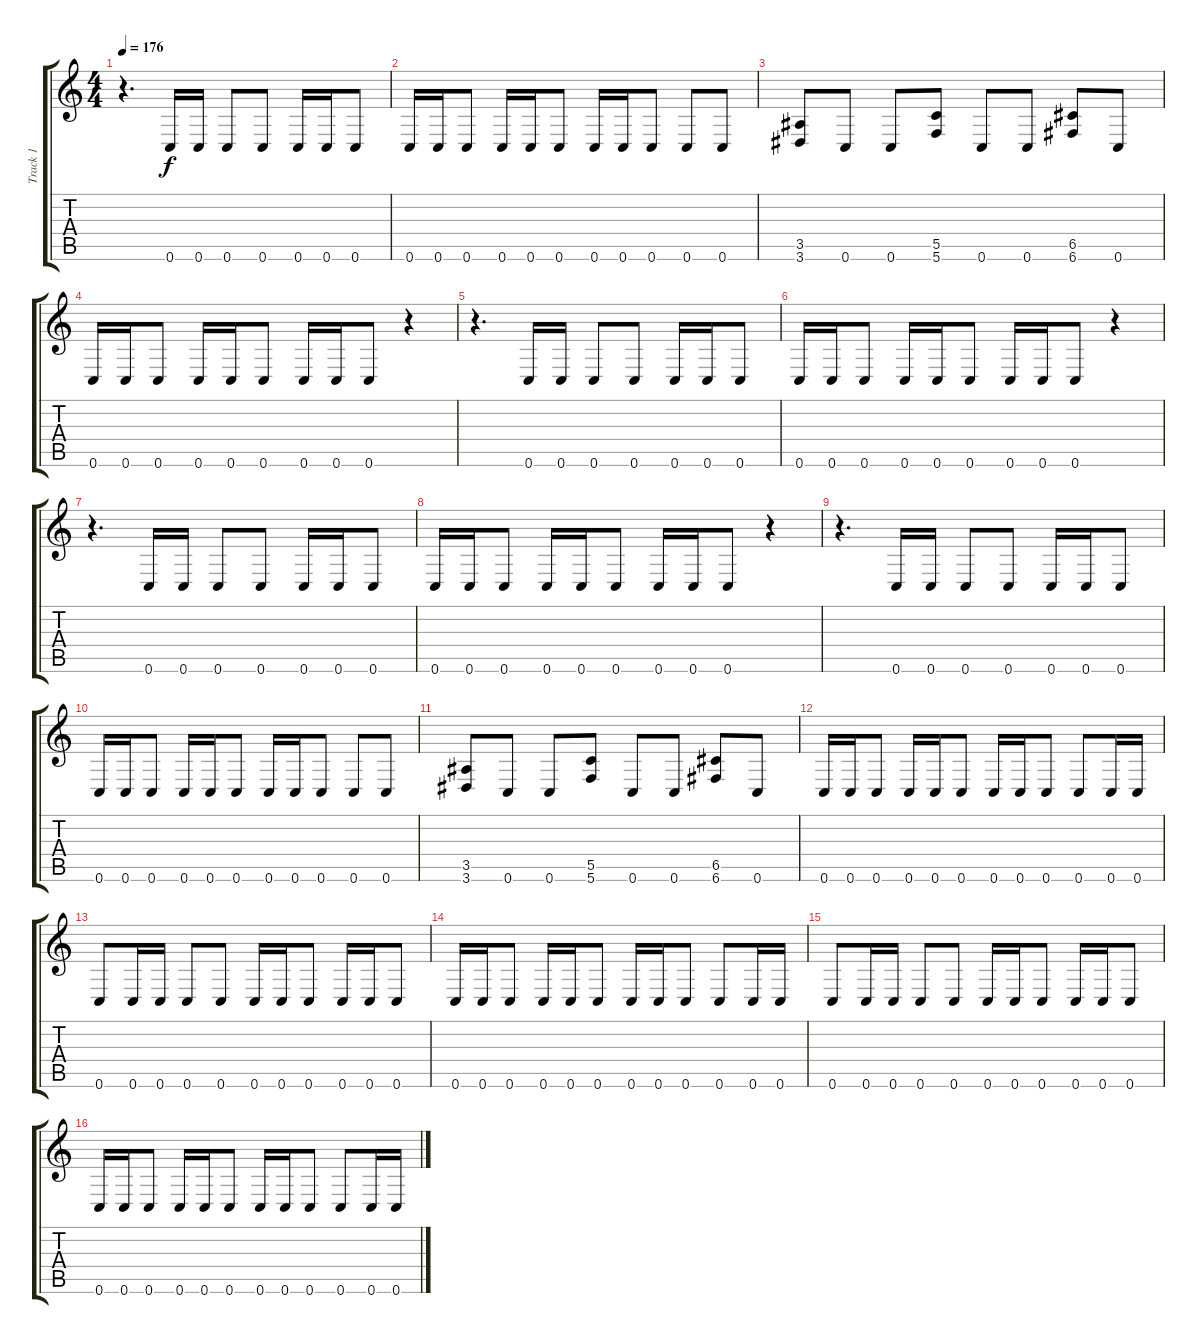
\track ("Track 1" "Track 1") {instrument distortionguitar}
\staff {score tabs}
\tuning (D4 A3 F3 C3 G2 C2) {hide}
\ts (4 4)
\tempo 176
\clef g2
\ks c
r.4{d dy f} 0.6.16 0.6.16 0.6.8 0.6.8 0.6.16 0.6.16 0.6.8 |
0.6.16 0.6.16 0.6.8 0.6.16 0.6.16 0.6.8 0.6.16 0.6.16 0.6.8 0.6.8 0.6.8 |
(3.5 3.6).8 0.6.8 0.6.8 (5.5 5.6).8 0.6.8 0.6.8 (6.5 6.6).8 0.6.8 |
0.6.16 0.6.16 0.6.8 0.6.16 0.6.16 0.6.8 0.6.16 0.6.16 0.6.8 r.4 |
r.4{d} 0.6.16 0.6.16 0.6.8 0.6.8 0.6.16 0.6.16 0.6.8 |
0.6.16 0.6.16 0.6.8 0.6.16 0.6.16 0.6.8 0.6.16 0.6.16 0.6.8 r.4 |
r.4{d} 0.6.16 0.6.16 0.6.8 0.6.8 0.6.16 0.6.16 0.6.8 |
0.6.16 0.6.16 0.6.8 0.6.16 0.6.16 0.6.8 0.6.16 0.6.16 0.6.8 r.4 |
r.4{d} 0.6.16 0.6.16 0.6.8 0.6.8 0.6.16 0.6.16 0.6.8 |
0.6.16 0.6.16 0.6.8 0.6.16 0.6.16 0.6.8 0.6.16 0.6.16 0.6.8 0.6.8 0.6.8 |
(3.5 3.6).8 0.6.8 0.6.8 (5.5 5.6).8 0.6.8 0.6.8 (6.5 6.6).8 0.6.8 |
0.6.16 0.6.16 0.6.8 0.6.16 0.6.16 0.6.8 0.6.16 0.6.16 0.6.8 0.6.8 0.6.16 0.6.16 |
0.6.8 0.6.16 0.6.16 0.6.8 0.6.8 0.6.16 0.6.16 0.6.8 0.6.16 0.6.16 0.6.8 |
0.6.16 0.6.16 0.6.8 0.6.16 0.6.16 0.6.8 0.6.16 0.6.16 0.6.8 0.6.8 0.6.16 0.6.16 |
0.6.8 0.6.16 0.6.16 0.6.8 0.6.8 0.6.16 0.6.16 0.6.8 0.6.16 0.6.16 0.6.8 |
0.6.16 0.6.16 0.6.8 0.6.16 0.6.16 0.6.8 0.6.16 0.6.16 0.6.8 0.6.8 0.6.16 0.6.16
